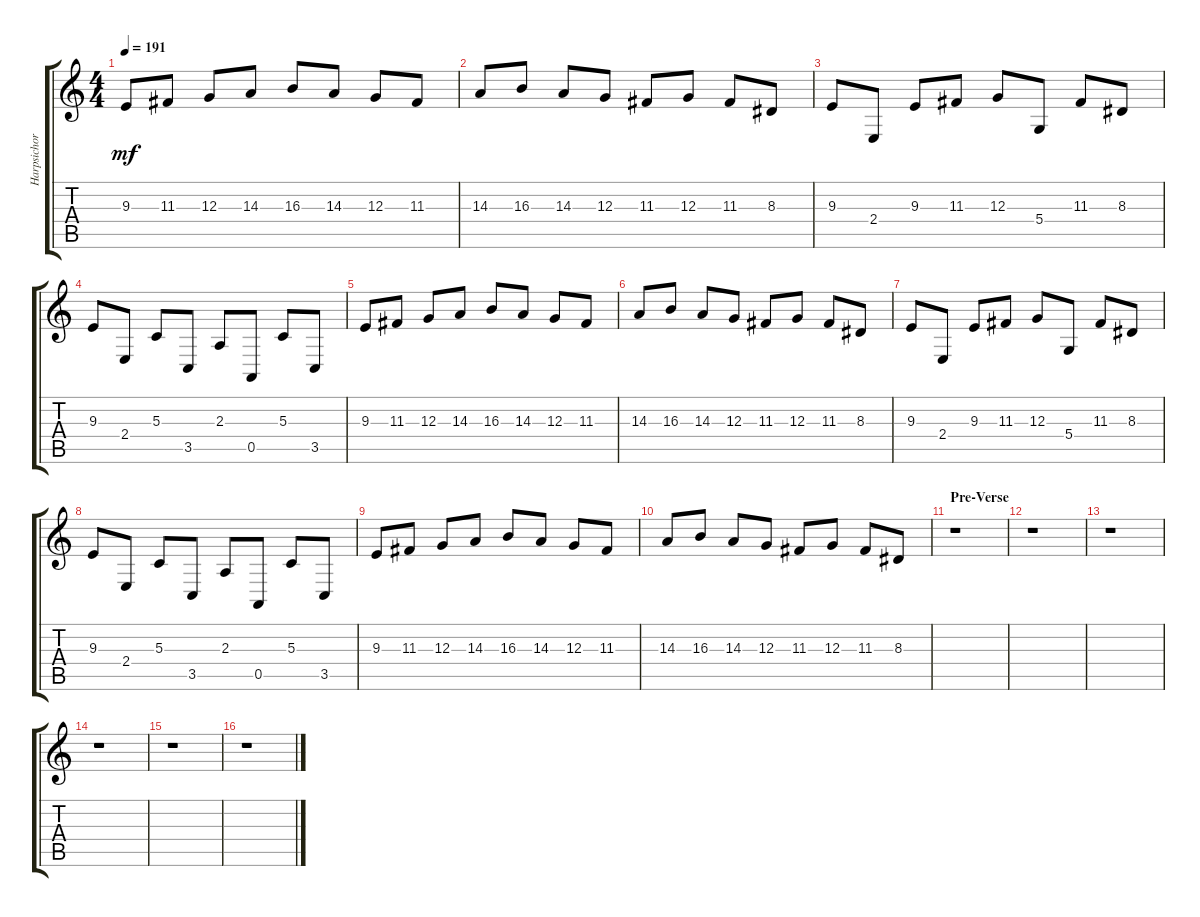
\track ("Harpsichord" "Harpsichor") {instrument harpsichord}
\staff {score tabs}
\tuning (E4 B3 G3 D3 A2 E2) {hide}
\ts (4 4)
\tempo 191
\clef g2
\ks c
9.3.8{dy mf} 11.3.8 12.3.8 14.3.8 16.3.8 14.3.8 12.3.8 11.3.8 |
14.3.8 16.3.8 14.3.8 12.3.8 11.3.8 12.3.8 11.3.8 8.3.8 |
9.3.8 2.4.8 9.3.8 11.3.8 12.3.8 5.4.8 11.3.8 8.3.8 |
9.3.8 2.4.8 5.3.8 3.5.8 2.3.8 0.5.8 5.3.8 3.5.8 |
9.3.8 11.3.8 12.3.8 14.3.8 16.3.8 14.3.8 12.3.8 11.3.8 |
14.3.8 16.3.8 14.3.8 12.3.8 11.3.8 12.3.8 11.3.8 8.3.8 |
9.3.8 2.4.8 9.3.8 11.3.8 12.3.8 5.4.8 11.3.8 8.3.8 |
9.3.8 2.4.8 5.3.8 3.5.8 2.3.8 0.5.8 5.3.8 3.5.8 |
9.3.8 11.3.8 12.3.8 14.3.8 16.3.8 14.3.8 12.3.8 11.3.8 |
14.3.8 16.3.8 14.3.8 12.3.8 11.3.8 12.3.8 11.3.8 8.3.8 |
\section ("" "Pre-Verse")
r.1 |
r.1 |
r.1 |
r.1 |
r.1 |
r.1
